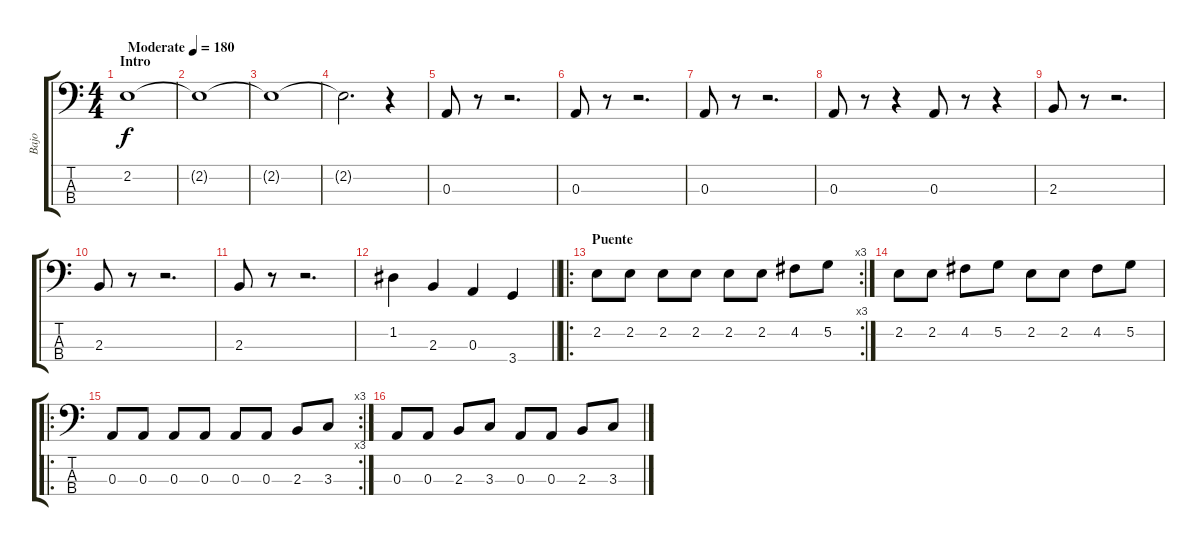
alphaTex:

\track ("Bajo" "Bajo") {instrument electricbassfinger}
\staff {score tabs}
\tuning (G2 D2 A1 E1) {hide}
\ts (4 4)
\section ("" "Intro")
\tempo (180 "Moderate")
\clef f4
\ks c
2.2.1{dy f instrument electricbassfinger} |
2.2{t}.1 |
2.2{t}.1 |
2.2{t}.2{d} r.4 |
0.3.8 r.8 r.2{d} |
0.3.8 r.8 r.2{d} |
0.3.8 r.8 r.2{d} |
0.3.8 r.8 r.4 0.3.8 r.8 r.4 |
2.3.8 r.8 r.2{d} |
2.3.8 r.8 r.2{d} |
2.3.8 r.8 r.2{d} |
\barLineRight lightlight
1.2.4 2.3.4 0.3.4 3.4.4 |
\ro
\rc 3
\section ("" "Puente")
2.2.8 2.2.8 2.2.8 2.2.8 2.2.8 2.2.8 4.2.8 5.2.8 |
2.2.8 2.2.8 4.2.8 5.2.8 2.2.8 2.2.8 4.2.8 5.2.8 |
\ro
\rc 3
0.3.8 0.3.8 0.3.8 0.3.8 0.3.8 0.3.8 2.3.8 3.3.8 |
0.3.8 0.3.8 2.3.8 3.3.8 0.3.8 0.3.8 2.3.8 3.3.8
